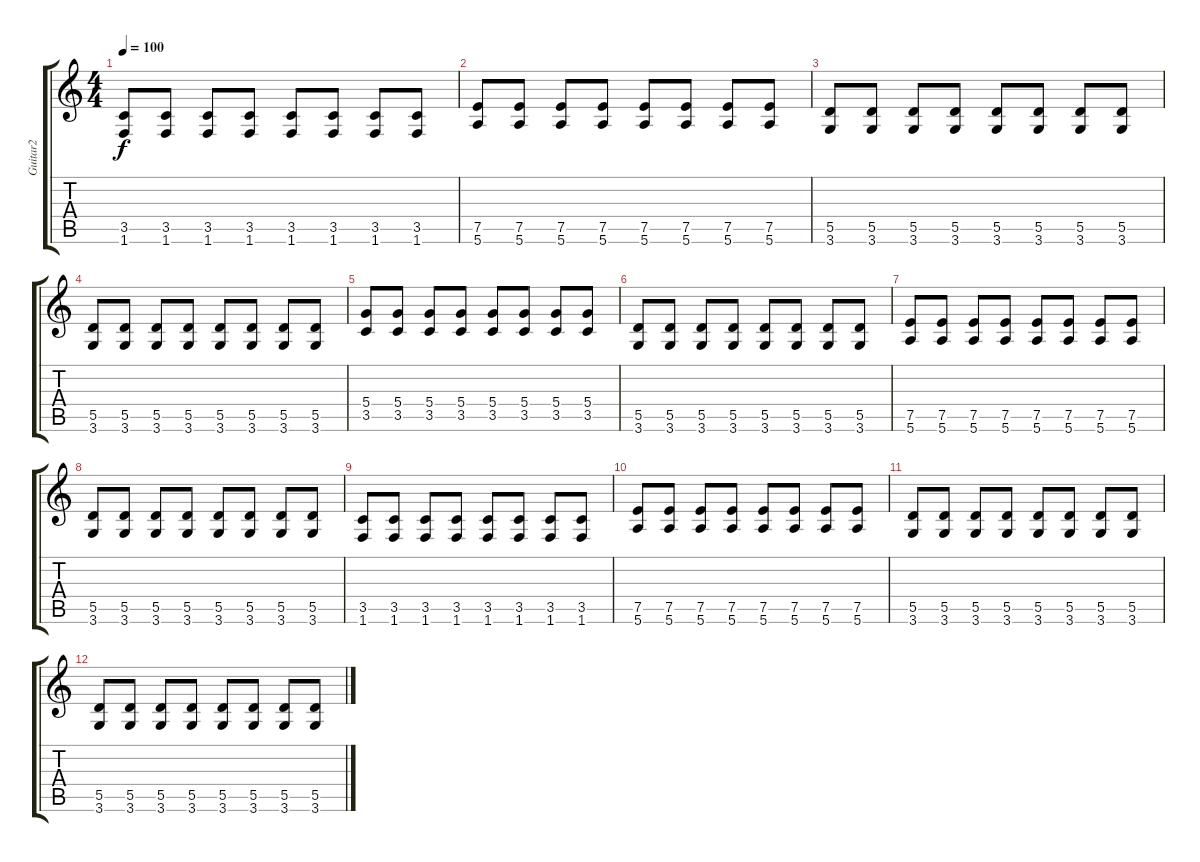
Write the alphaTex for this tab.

\track ("Guitar2" "Guitar2") {instrument electricguitarjazz}
\staff {score tabs}
\tuning (E4 B3 G3 D3 A2 E2) {hide}
\ts (4 4)
\tempo 100
\clef g2
\ks c
(3.5 1.6).8{dy f} (3.5 1.6).8 (3.5 1.6).8 (3.5 1.6).8 (3.5 1.6).8 (3.5 1.6).8 (3.5 1.6).8 (3.5 1.6).8 |
(7.5 5.6).8 (7.5 5.6).8 (7.5 5.6).8 (7.5 5.6).8 (7.5 5.6).8 (7.5 5.6).8 (7.5 5.6).8 (7.5 5.6).8 |
(5.5 3.6).8 (5.5 3.6).8 (5.5 3.6).8 (5.5 3.6).8 (5.5 3.6).8 (5.5 3.6).8 (5.5 3.6).8 (5.5 3.6).8 |
(5.5 3.6).8 (5.5 3.6).8 (5.5 3.6).8 (5.5 3.6).8 (5.5 3.6).8 (5.5 3.6).8 (5.5 3.6).8 (5.5 3.6).8 |
(5.4 3.5).8 (5.4 3.5).8 (5.4 3.5).8 (5.4 3.5).8 (5.4 3.5).8 (5.4 3.5).8 (5.4 3.5).8 (5.4 3.5).8 |
(5.5 3.6).8 (5.5 3.6).8 (5.5 3.6).8 (5.5 3.6).8 (5.5 3.6).8 (5.5 3.6).8 (5.5 3.6).8 (5.5 3.6).8 |
(7.5 5.6).8 (7.5 5.6).8 (7.5 5.6).8 (7.5 5.6).8 (7.5 5.6).8 (7.5 5.6).8 (7.5 5.6).8 (7.5 5.6).8 |
(5.5 3.6).8 (5.5 3.6).8 (5.5 3.6).8 (5.5 3.6).8 (5.5 3.6).8 (5.5 3.6).8 (5.5 3.6).8 (5.5 3.6).8 |
(3.5 1.6).8 (3.5 1.6).8 (3.5 1.6).8 (3.5 1.6).8 (3.5 1.6).8 (3.5 1.6).8 (3.5 1.6).8 (3.5 1.6).8 |
(7.5 5.6).8 (7.5 5.6).8 (7.5 5.6).8 (7.5 5.6).8 (7.5 5.6).8 (7.5 5.6).8 (7.5 5.6).8 (7.5 5.6).8 |
(5.5 3.6).8 (5.5 3.6).8 (5.5 3.6).8 (5.5 3.6).8 (5.5 3.6).8 (5.5 3.6).8 (5.5 3.6).8 (5.5 3.6).8 |
(5.5 3.6).8 (5.5 3.6).8 (5.5 3.6).8 (5.5 3.6).8 (5.5 3.6).8 (5.5 3.6).8 (5.5 3.6).8 (5.5 3.6).8
